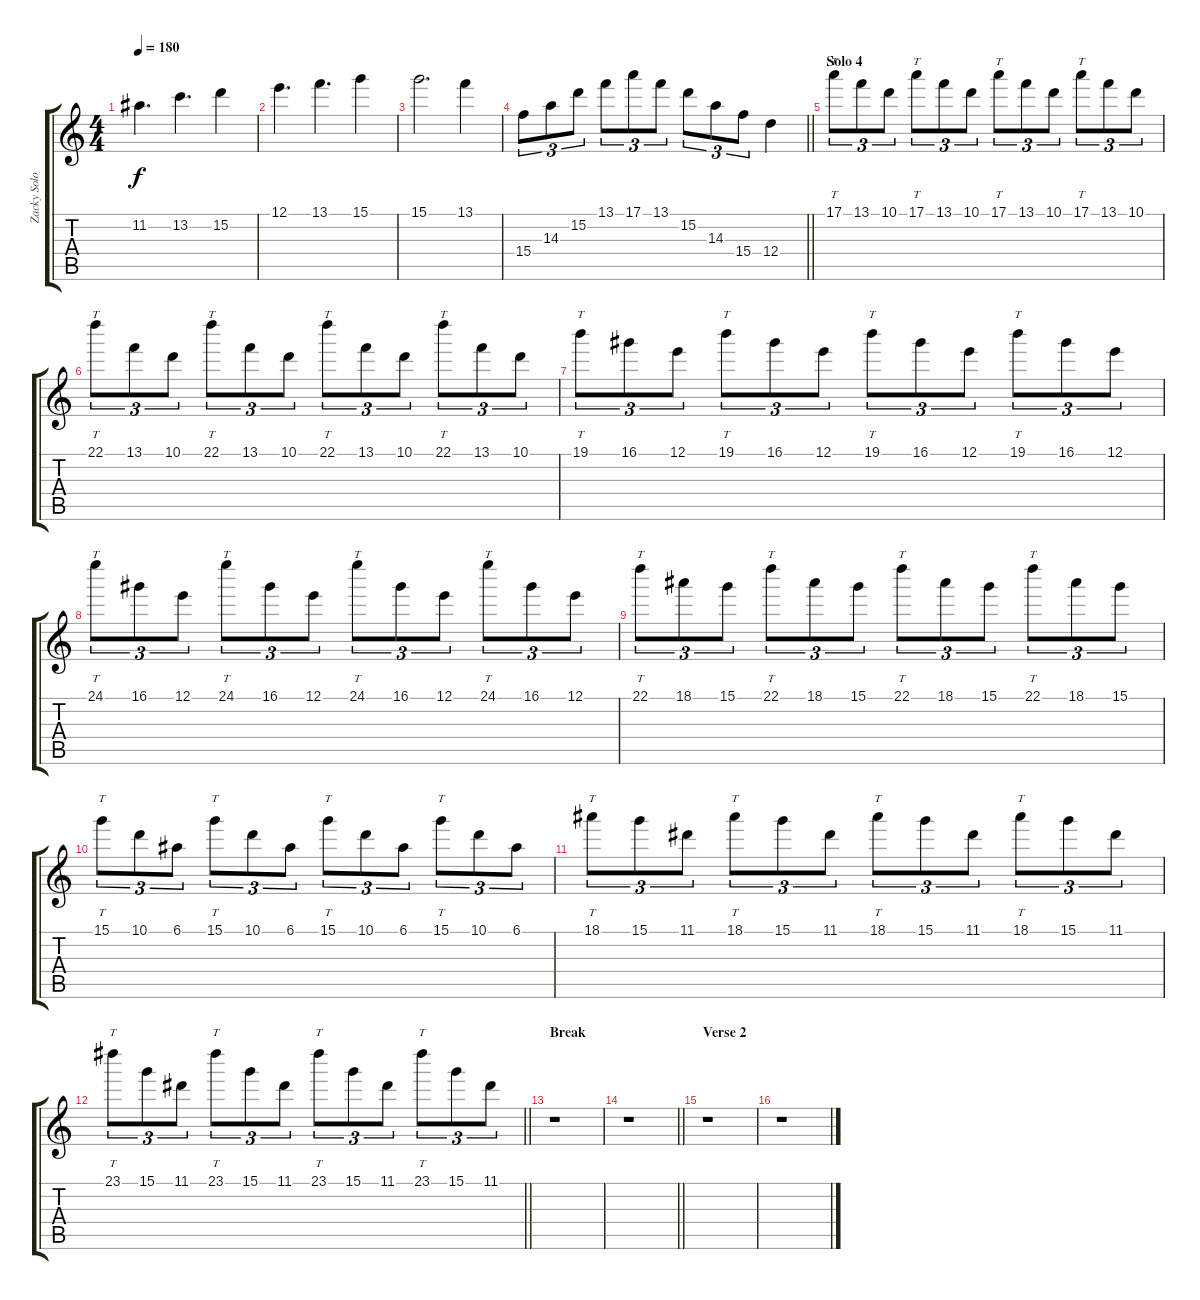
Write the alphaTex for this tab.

\track ("Zacky Solo" "Zacky Solo") {instrument overdrivenguitar}
\staff {score tabs}
\tuning (E4 B3 G3 D3 A2 D2) {hide}
\ts (4 4)
\tempo 180
\clef g2
\ks c
11.2.4{d dy f} 13.2.4{d} 15.2.4 |
12.1.4{d} 13.1.4{d} 15.1.4 |
15.1.2{d} 13.1.4 |
\barLineRight lightlight
15.4.8{tu (3 2)} 14.3.8{tu (3 2)} 15.2.8{tu (3 2)} 13.1.8{tu (3 2)} 17.1.8{tu (3 2)} 13.1.8{tu (3 2)} 15.2.8{tu (3 2)} 14.3.8{tu (3 2)} 15.4.8{tu (3 2)} 12.4.4 |
\section ("" "Solo 4")
17.1.8{tt tu (3 2)} 13.1.8{tu (3 2)} 10.1.8{tu (3 2)} 17.1.8{tt tu (3 2)} 13.1.8{tu (3 2)} 10.1.8{tu (3 2)} 17.1.8{tt tu (3 2)} 13.1.8{tu (3 2)} 10.1.8{tu (3 2)} 17.1.8{tt tu (3 2)} 13.1.8{tu (3 2)} 10.1.8{tu (3 2)} |
22.1.8{tt tu (3 2)} 13.1.8{tu (3 2)} 10.1.8{tu (3 2)} 22.1.8{tt tu (3 2)} 13.1.8{tu (3 2)} 10.1.8{tu (3 2)} 22.1.8{tt tu (3 2)} 13.1.8{tu (3 2)} 10.1.8{tu (3 2)} 22.1.8{tt tu (3 2)} 13.1.8{tu (3 2)} 10.1.8{tu (3 2)} |
19.1.8{tt tu (3 2)} 16.1.8{tu (3 2)} 12.1.8{tu (3 2)} 19.1.8{tt tu (3 2)} 16.1.8{tu (3 2)} 12.1.8{tu (3 2)} 19.1.8{tt tu (3 2)} 16.1.8{tu (3 2)} 12.1.8{tu (3 2)} 19.1.8{tt tu (3 2)} 16.1.8{tu (3 2)} 12.1.8{tu (3 2)} |
24.1.8{tt tu (3 2)} 16.1.8{tu (3 2)} 12.1.8{tu (3 2)} 24.1.8{tt tu (3 2)} 16.1.8{tu (3 2)} 12.1.8{tu (3 2)} 24.1.8{tt tu (3 2)} 16.1.8{tu (3 2)} 12.1.8{tu (3 2)} 24.1.8{tt tu (3 2)} 16.1.8{tu (3 2)} 12.1.8{tu (3 2)} |
22.1.8{tt tu (3 2)} 18.1.8{tu (3 2)} 15.1.8{tu (3 2)} 22.1.8{tt tu (3 2)} 18.1.8{tu (3 2)} 15.1.8{tu (3 2)} 22.1.8{tt tu (3 2)} 18.1.8{tu (3 2)} 15.1.8{tu (3 2)} 22.1.8{tt tu (3 2)} 18.1.8{tu (3 2)} 15.1.8{tu (3 2)} |
15.1.8{tt tu (3 2)} 10.1.8{tu (3 2)} 6.1.8{tu (3 2)} 15.1.8{tt tu (3 2)} 10.1.8{tu (3 2)} 6.1.8{tu (3 2)} 15.1.8{tt tu (3 2)} 10.1.8{tu (3 2)} 6.1.8{tu (3 2)} 15.1.8{tt tu (3 2)} 10.1.8{tu (3 2)} 6.1.8{tu (3 2)} |
18.1.8{tt tu (3 2)} 15.1.8{tu (3 2)} 11.1.8{tu (3 2)} 18.1.8{tt tu (3 2)} 15.1.8{tu (3 2)} 11.1.8{tu (3 2)} 18.1.8{tt tu (3 2)} 15.1.8{tu (3 2)} 11.1.8{tu (3 2)} 18.1.8{tt tu (3 2)} 15.1.8{tu (3 2)} 11.1.8{tu (3 2)} |
\barLineRight lightlight
23.1.8{tt tu (3 2)} 15.1.8{tu (3 2)} 11.1.8{tu (3 2)} 23.1.8{tt tu (3 2)} 15.1.8{tu (3 2)} 11.1.8{tu (3 2)} 23.1.8{tt tu (3 2)} 15.1.8{tu (3 2)} 11.1.8{tu (3 2)} 23.1.8{tt tu (3 2)} 15.1.8{tu (3 2)} 11.1.8{tu (3 2)} |
\section ("" "Break")
r.1 |
\barLineRight lightlight
r.1 |
\section ("" "Verse 2")
r.1 |
r.1
